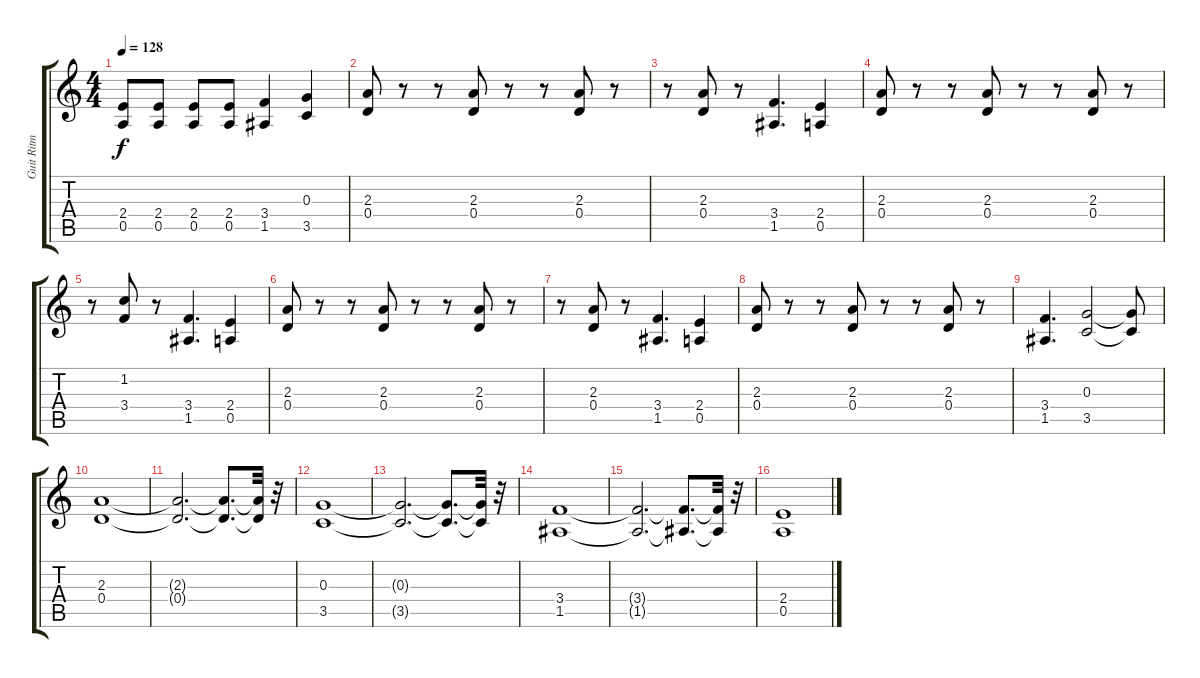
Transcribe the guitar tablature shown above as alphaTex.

\track ("Guit Ritm" "Guit Ritm") {instrument distortionguitar}
\staff {score tabs}
\tuning (E4 B3 G3 D3 A2 E2) {hide}
\ts (4 4)
\tempo 128
\clef g2
\ks c
(2.4 0.5).8{dy f} (2.4 0.5).8 (2.4 0.5).8 (2.4 0.5).8 (3.4 1.5).4 (0.3 3.5).4 |
(2.3 0.4).8 r.8 r.8 (2.3 0.4).8 r.8 r.8 (2.3 0.4).8 r.8 |
r.8 (2.3 0.4).8 r.8 (3.4 1.5).4{d} (2.4 0.5).4 |
(2.3 0.4).8 r.8 r.8 (2.3 0.4).8 r.8 r.8 (2.3 0.4).8 r.8 |
r.8 (1.2 3.4).8 r.8 (3.4 1.5).4{d} (2.4 0.5).4 |
(2.3 0.4).8 r.8 r.8 (2.3 0.4).8 r.8 r.8 (2.3 0.4).8 r.8 |
r.8 (2.3 0.4).8 r.8 (3.4 1.5).4{d} (2.4 0.5).4 |
(2.3 0.4).8 r.8 r.8 (2.3 0.4).8 r.8 r.8 (2.3 0.4).8 r.8 |
(3.4 1.5).4{d} (0.3 3.5).2 (0.3{t} 3.5{t}).8 |
(2.3 0.4).1 |
(2.3{t} 0.4{t}).2{d} (2.3{t} 0.4{t}).8{d} (2.3{t} 0.4{t}).32 r.32 |
(0.3 3.5).1 |
(0.3{t} 3.5{t}).2{d} (0.3{t} 3.5{t}).8{d} (0.3{t} 3.5{t}).32 r.32 |
(3.4 1.5).1 |
(3.4{t} 1.5{t}).2{d} (3.4{t} 1.5{t}).8{d} (3.4{t} 1.5{t}).32 r.32 |
(2.4 0.5).1
